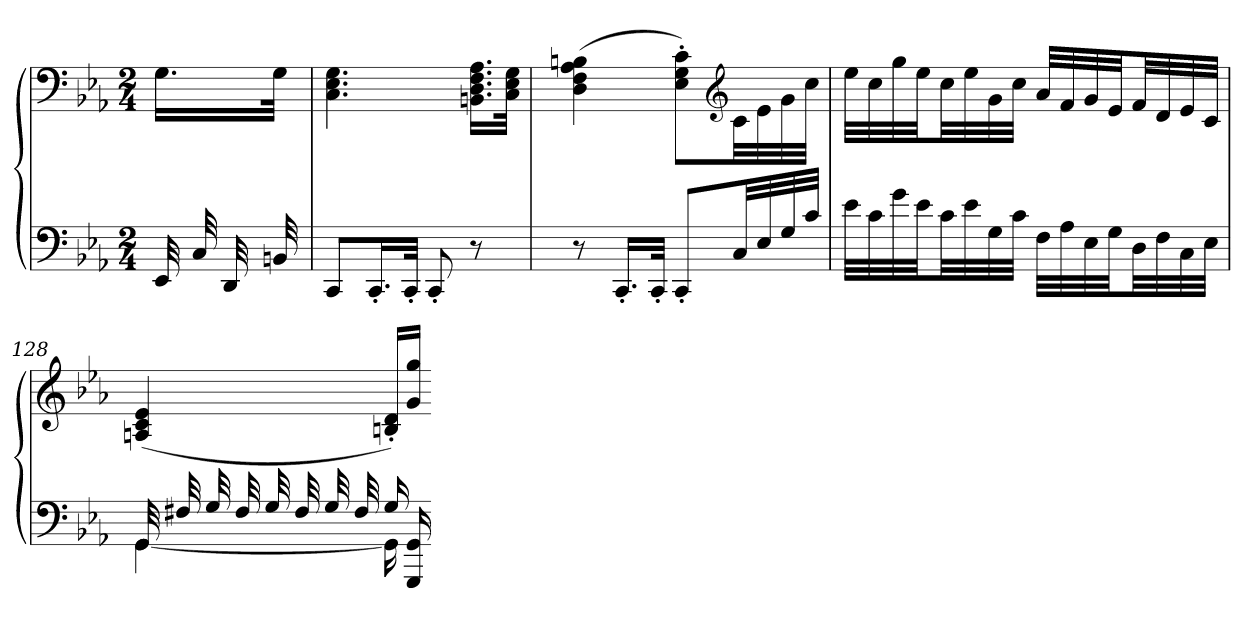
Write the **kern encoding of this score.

**kern	**kern
*part1	*part1
*staff2	*staff1
*clefF4	*clefF4
*k[b-e-a-]	*k[b-e-a-]
*c:	*c:
*M2/4	*M2/4
=	=
32EE-	16.GLL
32C	.
32DD	.
32BBn	32GJJk
=125	=125
8CCL	4.C 4.E- 4.G
16.CC'L	.
32CC'JJk	.
8CC'	.
8r	16.BBn 16.D 16.F 16.A-LL
.	32C 32E- 32GJJk
=126	=126
8r	(4D 4F 4A- 4Bn
16.CC'LL	.
32CC'JJk	.
8CC'L	8E-' 8G' 8c'L)
*	*clefG2
32CLL	32cLL
32E-	32e-
32G	32g
32cJJJ	32ccJJJ
=127	=127
32e-LLL	32ee-LLL
32c	32cc
32g	32gg
32e-JJ	32ee-JJ
32cLL	32ccLL
32e-	32ee-
32G	32g
32cJJJ	32ccJJJ
32FLLL	32a-LLL
32A-	32f
32E-	32g
32GJJ	32e-JJ
32DLL	32fLL
32F	32d
32C	32e-
32E-JJJ	32cJJJ
=128	=128
*^	*
32GG	[4GG	(4An 4c 4e-
32F#X	.	.
32G	.	.
32F#	.	.
32G	.	.
32F#	.	.
32G	.	.
32F#	.	.
16G	16GG]	16Bn' 16d'LL)
16GGG 16GG	16ryy	16g 16ggJJ
*v	*v	*
=-	=-
*-	*-
